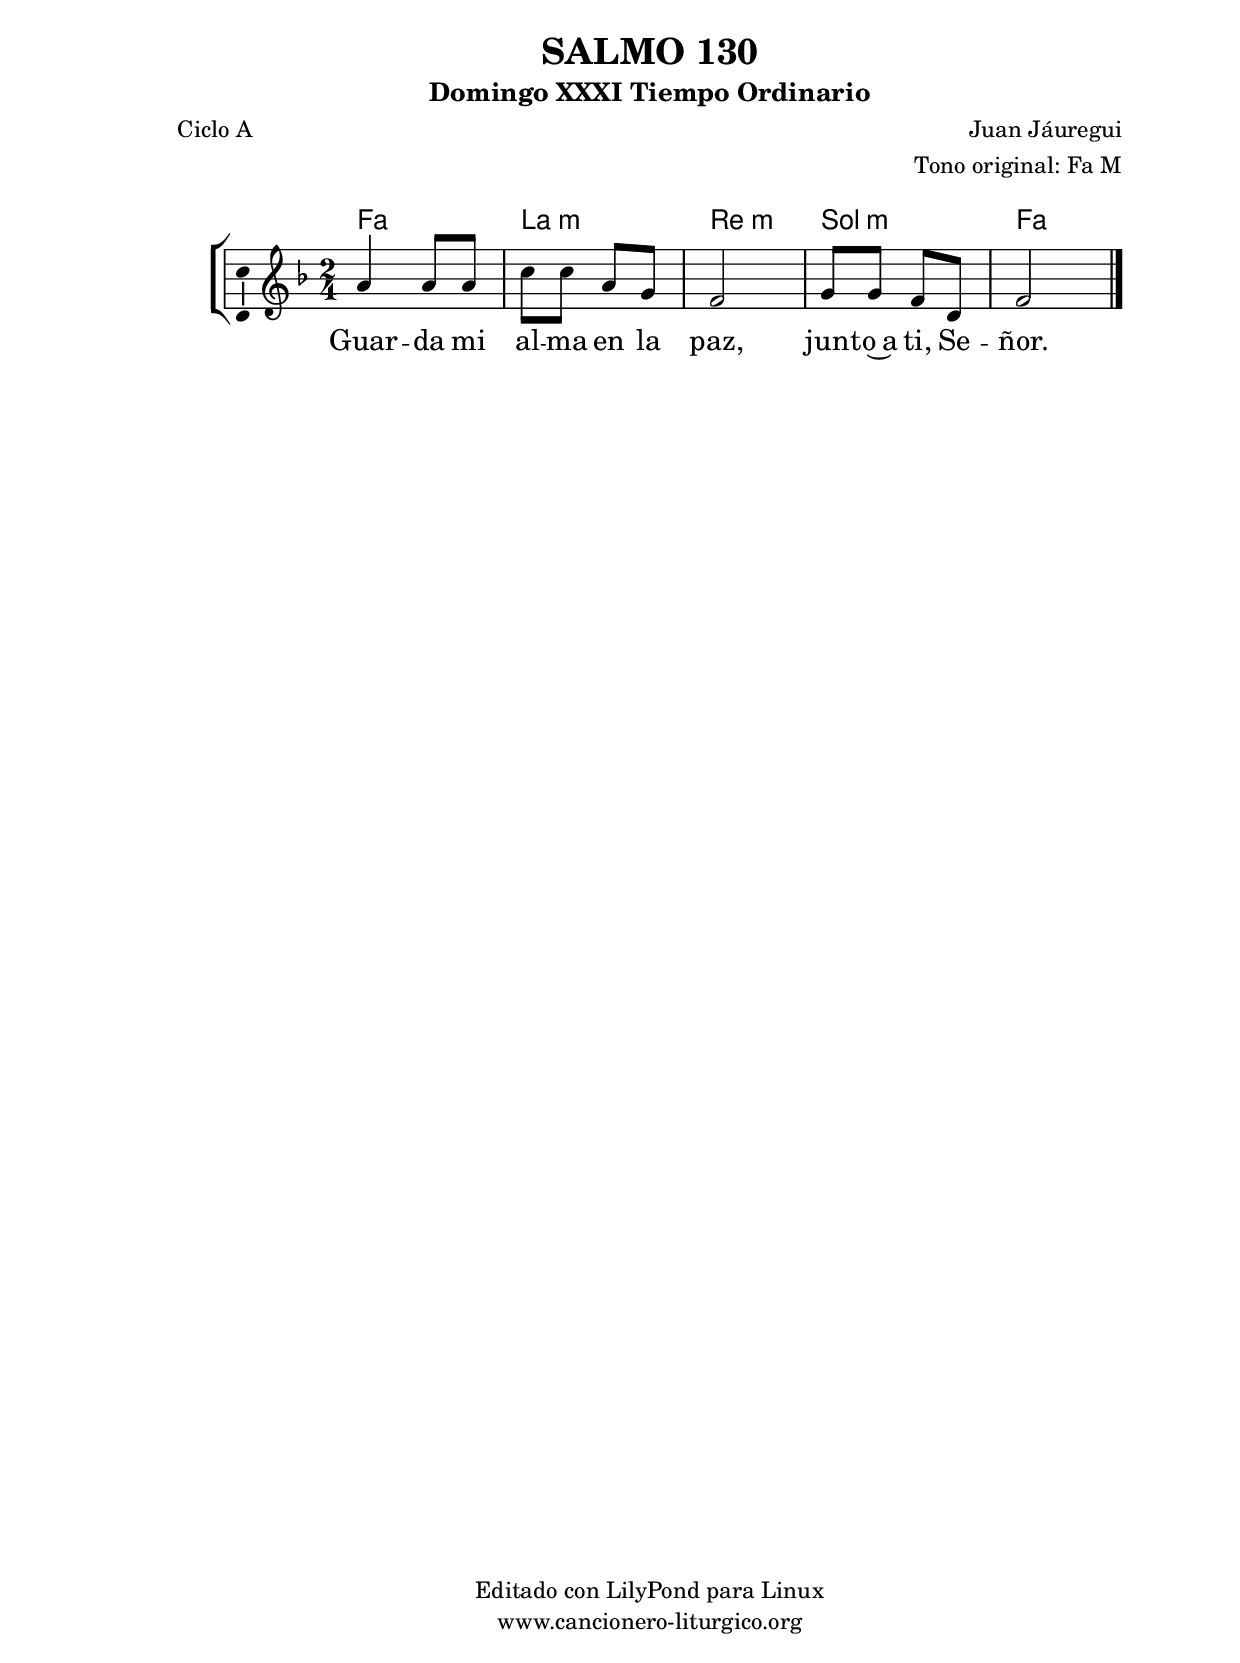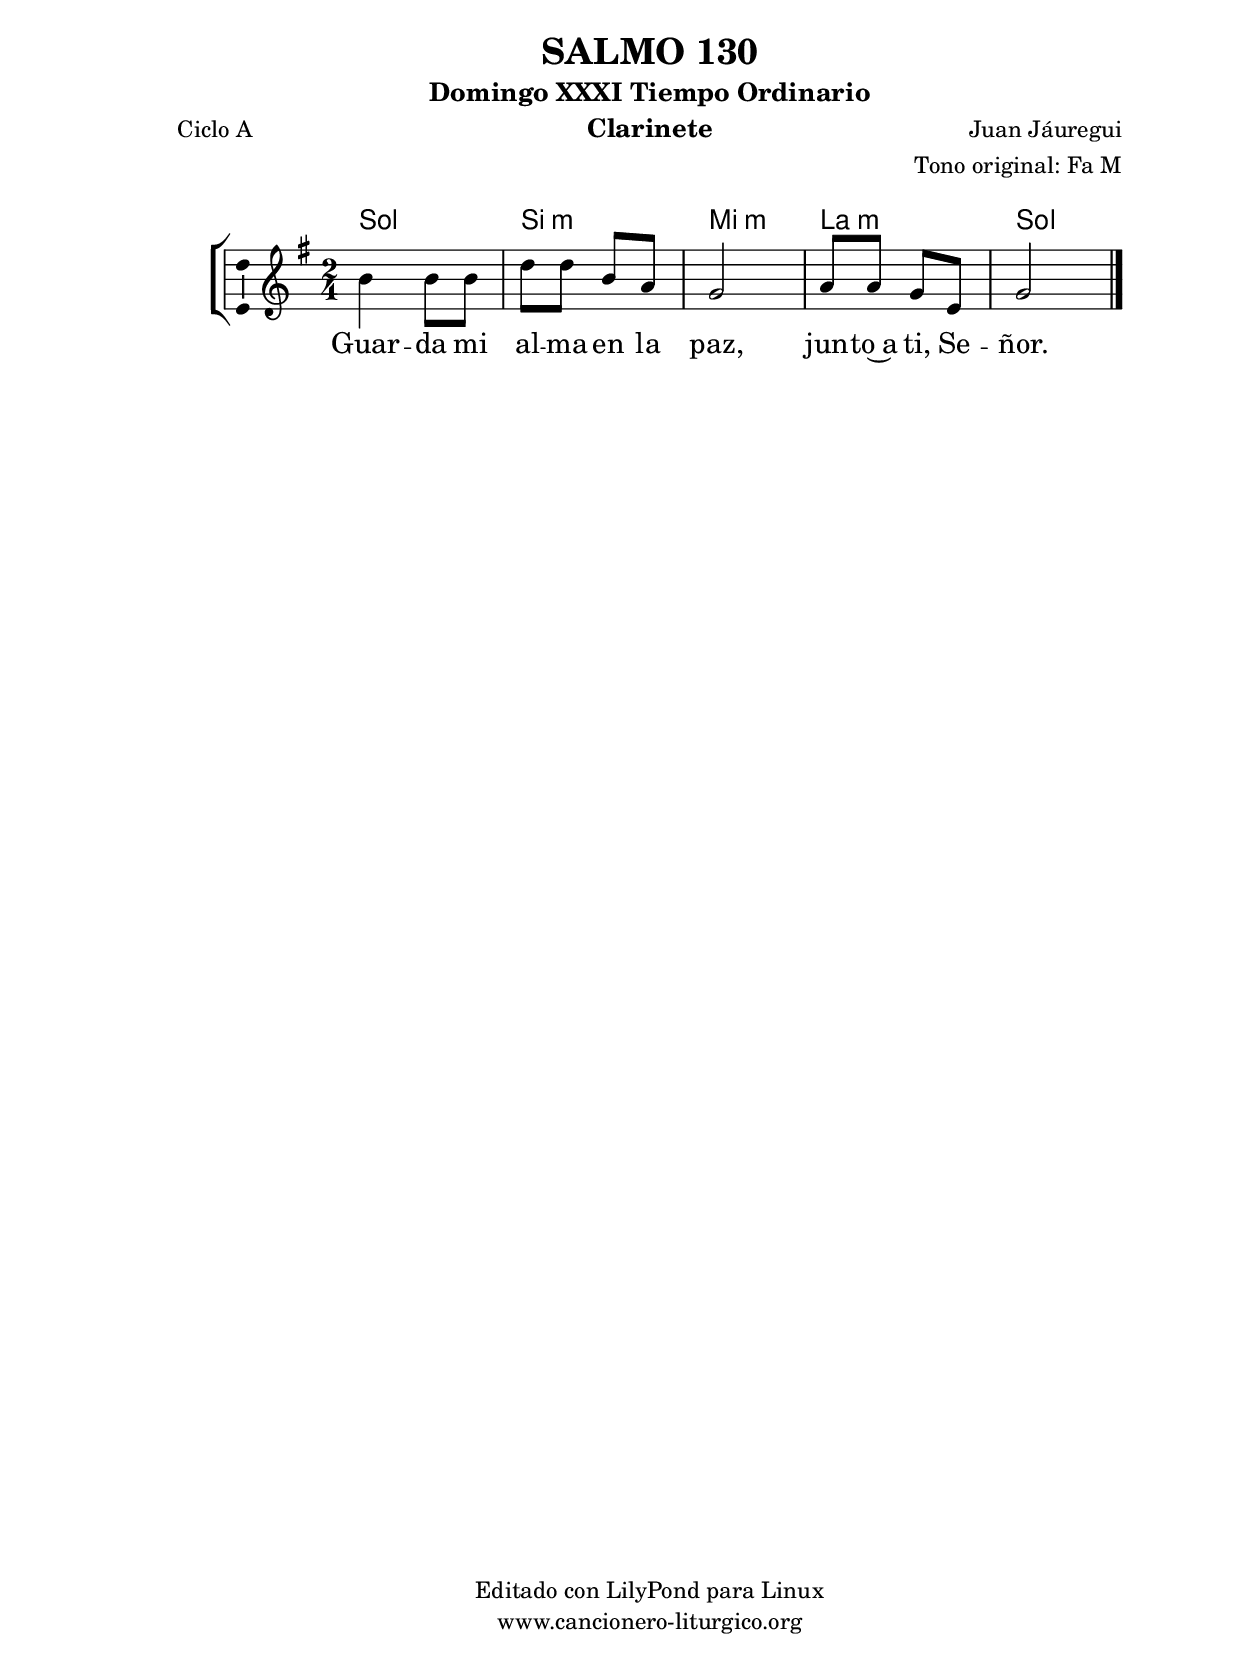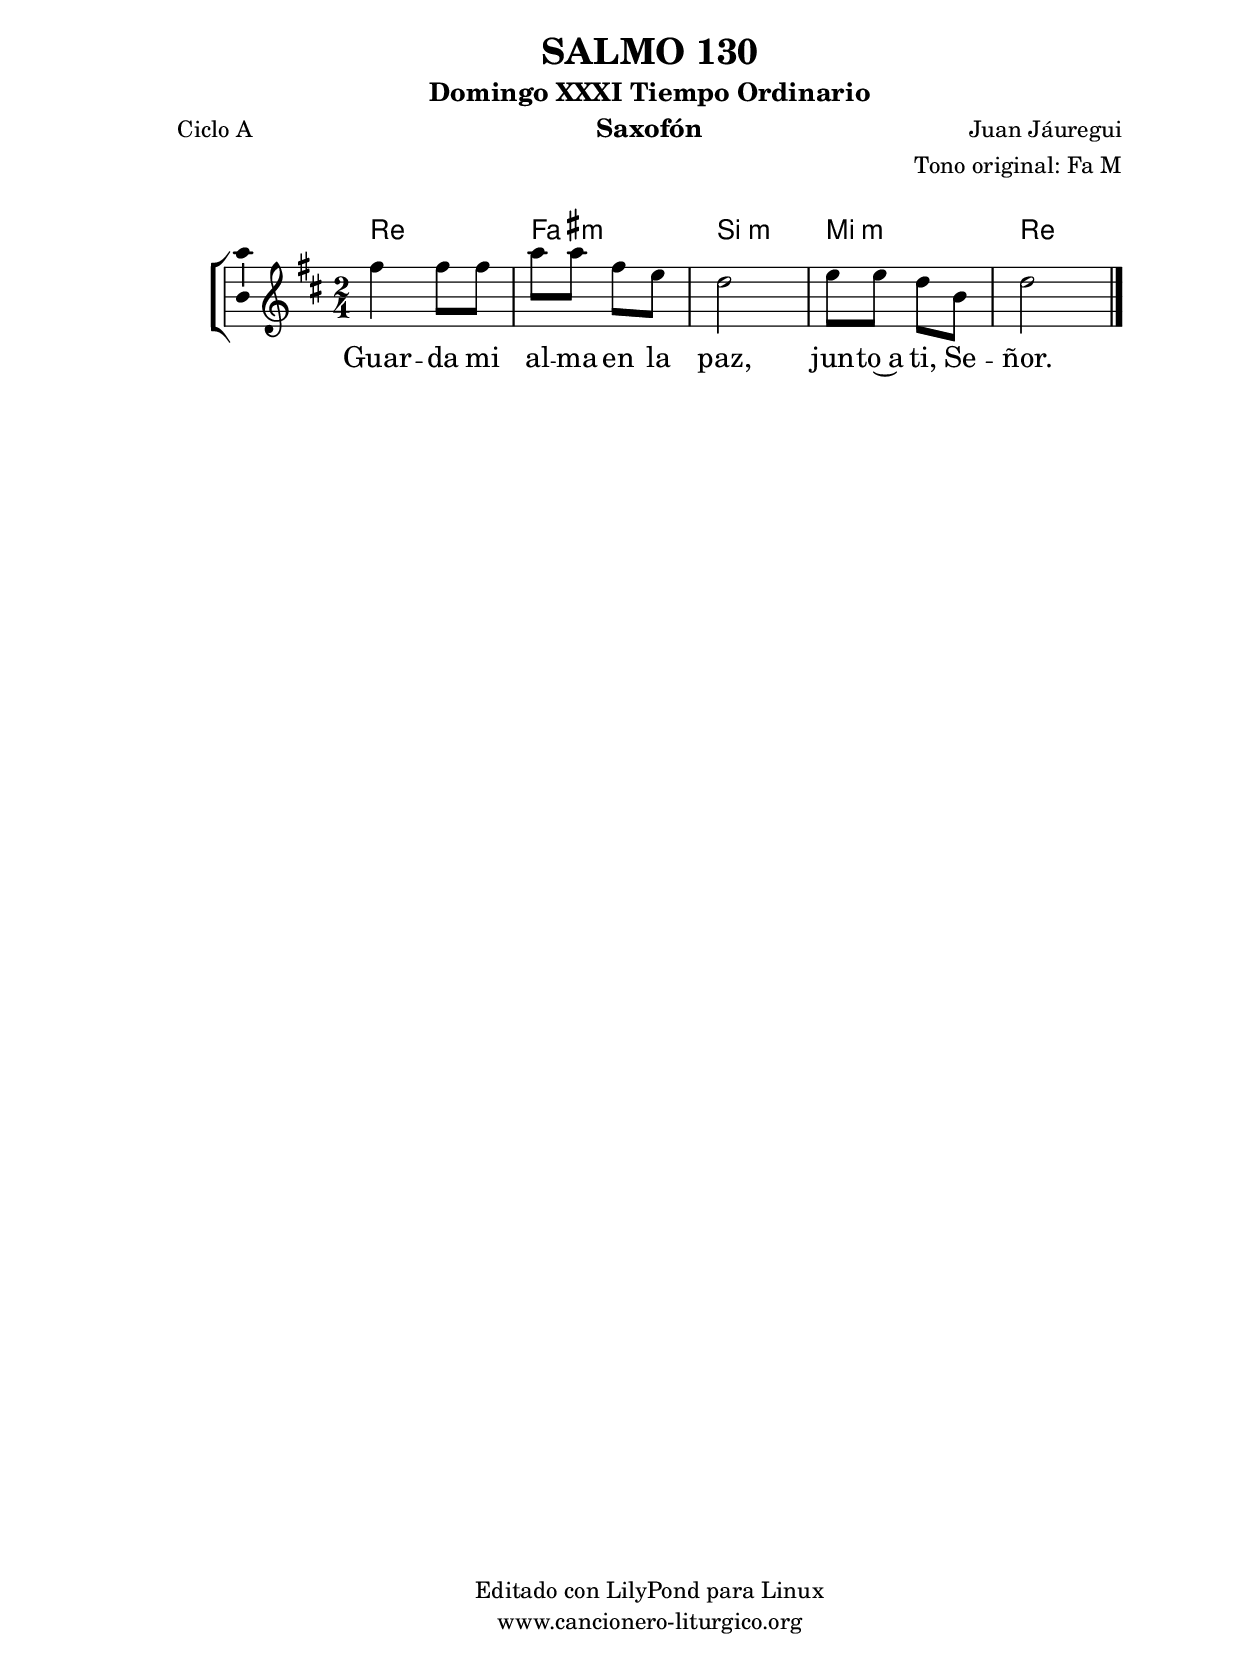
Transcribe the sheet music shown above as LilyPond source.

%
%para convertir .midi en .wav:
%timidity filename.midi -Ow -o finename.wav
%
%
%Para convertir de .wav a .mp3:
%lame -h -m j filename.wav
%
%
%para escuchar el midi:
%timidity nombrefichero.midi
%


%versión de lilypond para la que se ha escrito esta partitura:
\version "2.16.0"

	%Tamaño papel
	#(set-default-paper-size "a4")
	%Tamaño partitura
	#(set-global-staff-size 20)
	%No responde al pulsar sobre una nota
	#(ly:set-option 'point-and-click #f)

%parámetros del encabezamiento:
\header {
	title = "SALMO 130"
	subtitle = "Domingo XXXI Tiempo Ordinario"
	composer = "Juan Jáuregui"
	poet = "Ciclo A"
	meter = ""
	arranger = "Tono original: Fa M"
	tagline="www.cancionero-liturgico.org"
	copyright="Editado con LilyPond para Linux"
	}

%parámetros asociados al papel:
\paper  {
	oddHeaderMarkup = \markup {\fill-line { \on-the-fly #not-first-page \fromproperty #'header:title \on-the-fly #not-first-page \fromproperty #'header:composer }}
	evenHeaderMarkup = \markup {\fill-line { \fromproperty #'header:composer \fromproperty #'header:title }}
	#(set-paper-size "a4")
	print-page-number = ##f
	first-page-number = 1
	print-first-page-number = ##f
%	head-separation = 3.0 \cm
	top-margin = 2.0 \cm
	bottom-margin = 0.5\cm
%%%	bottom-margin = -1.0\cm
	left-margin = 3.0 \cm
	line-width = 16.0 \cm 
	indent = 8\mm
	interscoreline = 2.\mm
	between-system-space = 15\mm
%	para que las partituras no llenen la hoja:
	ragged-bottom = ##t
%	idem para la última hoja:
	ragged-last-bottom = ##f
%	para que las partituras llenen el ancho del papel:
	ragged-last = ##f
	after-title-space = 2.5 \cm
%page-count=1
%system-count=8

	%Flexible Vertical Spacing
%	markup-markup-spacing =
%	#'((basic-distance . 15) (minimum-distance . 15) (padding . 3))
	markup-system-spacing =
	#'((basic-distance . 15) (minimum-distance . 15) (padding . 3))
	system-system-spacing =
	#'((basic-distance . 15) (minimum-distance . 15) (padding . 3))
	score-system-spacing =
	#'((basic-distance . 15) (minimum-distance . 15) (padding . 5))
%	top-system-spacing = % header
%	#'((basic-distance . 8) (minimum-distance . 0) (padding . 3))
%	top-markup-spacing =
%	#'((basic-distance . 20) (minimum-distance . 20) (padding . 3))
	last-bottom-spacing = % footer
	#'((basic-distance . 5) (minimum-distance . 5) (padding . 3))
%	score-markup-spacing =
%	#'((basic-distance . 16) (minimum-distance . 13) (padding . 3))

	}


%parámetros que afectan a toda la partitura:
global =  {
	%clave de sol (G):
	\clef G
	%armadura:
%	\transpose ees f
	\key f \major
	\tempo 4=90
	\set Score.tempoHideNote = ##t
	}


acordes = {
	\italianChords
	\chordmode {
%	\transpose ees f
{

f2 a:m d:m g:m f

	}
	}
}

melodia = 
%	\transpose ees f
{
	\relative c''{

\time 2/4

a4 a8 a
c8 c a g
f2
g8 g f d
f2

	\bar "|."
	}
	}


texto = \lyricmode {
Guar -- da mi al -- ma en la paz, jun -- to~a ti, Se -- ñor.
	}


acordesStaff = \context ChordNames = acordesStaff <<
	\set chordChanges = ##t
	\acordes
	>>


vozStaff = \context Voice = vozStaff
\with {\consists "Ambitus_engraver"}
<<
%	\set Staff.instrumentName = ""
%	\set Staff.shortInstrumentName = ""
%	\set Staff.midiInstrument = #"clarinet"
%	\set Staff.midiInstrument = #"cello"
%	\set Staff.midiInstrument = #"flute"
	\set Staff.midiInstrument = #"electric guitar (jazz)"
%	\set Staff.midiInstrument = #"english horn"
%	\set Staff.midiInstrument = #"violin"
%	\set Staff.midiInstrument = #"glockenspiel"
	\set Staff.midiMinimumVolume = #0.7
	\set Staff.midiMaximumVolume = #0.9
	\global
	\melodia
	>>


textoStaff = \context Lyrics = textoStaff <<
	\lyricsto vozStaff \texto
	>>

\book {
	\score {
		\context ChoirStaff {
			\override StaffGroup.SystemStartBracket #'collapse-height = #1
			\override Score.SystemStartBar #'collapse-height = #1
			<<
			\acordesStaff
			\vozStaff
			\textoStaff
			>>
			}
		\layout {
	    		\context {
				\Lyrics
				\override LyricText #'font-size = #2
				}
	   		 \context {
				\Score
				%fontSize = #3
				\override StaffSymbol #'staff-space = #(magstep +3)
				%\override Beam #'thickness = #0.55
				%\override SpacingSpanner #'spacing-increment = #1.0
				%\override Slur #'height-limit = #1.5
				}
			}
		}
	\score {
		\unfoldRepeats
		\context ChoirStaff {
			<<
			\acordesStaff
			\vozStaff
			>>
			}
		\midi {
	  		\context {
	  			\Score
				tempoWholesPerMinute = #(ly:make-moment 70 4)
				}
			}
		}
	}

%Partitura para clarinete
#(define output-suffix "C")
\book {
	\header{
		instrument = "Clarinete"
		}
	\score {
		\context ChoirStaff {
			\override StaffGroup.SystemStartBracket #'collapse-height = #1
			\override Score.SystemStartBar #'collapse-height = #1
\transpose c d
			<<
			\acordesStaff
			\vozStaff
			\textoStaff
			>>
			}
		\layout {
	    		\context {
				\Lyrics
				\override LyricText #'font-size = #2
				}
	   		 \context {
				\Score
				%fontSize = #3
				\override StaffSymbol #'staff-space = #(magstep +3)
				%\override Beam #'thickness = #0.55
				%\override SpacingSpanner #'spacing-increment = #1.0
				%\override Slur #'height-limit = #1.5
				}
			}
		}
	}

%Partitura para saxofón
#(define output-suffix "S")
\book {
	\header{
		instrument = "Saxofón"
		}
	\score {
		\context ChoirStaff {
			\override StaffGroup.SystemStartBracket #'collapse-height = #1
			\override Score.SystemStartBar #'collapse-height = #1
\transpose c a
			<<
			\acordesStaff
			\vozStaff
			\textoStaff
			>>
			}
		\layout {
	    		\context {
				\Lyrics
				\override LyricText #'font-size = #2
				}
	   		 \context {
				\Score
				%fontSize = #3
				\override StaffSymbol #'staff-space = #(magstep +3)
				%\override Beam #'thickness = #0.55
				%\override SpacingSpanner #'spacing-increment = #1.0
				%\override Slur #'height-limit = #1.5
				}
			}
		}
	}

